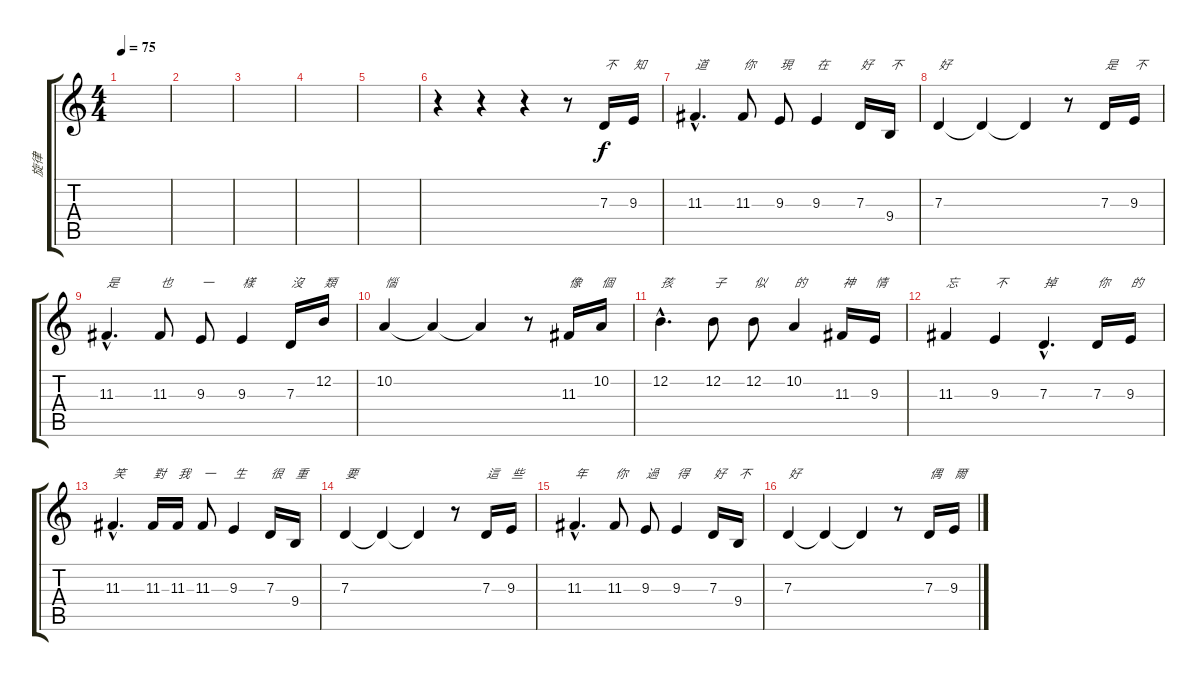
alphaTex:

\track ("旋律" "旋律") {instrument violin}
\staff {score tabs}
\tuning (E4 B3 G3 D3 A2 E2) {hide}
\ts (4 4)
\tempo 75
\clef g2
\ks c
|
|
|
|
|
r.4 r.4 r.4 r.8 7.3.16{txt "不"} 9.3.16{txt "知"} |
11.3{hac}.4{d txt "道"} 11.3.8{txt "你"} 9.3.8{txt "現"} 9.3.4{txt "在"} 7.3.16{txt "好"} 9.4.16{txt "不"} |
7.3.4{txt "好"} 7.3{t}.4 7.3{t}.4 r.8 7.3.16{txt "是"} 9.3.16{txt "不"} |
11.3{hac}.4{d txt "是"} 11.3.8{txt "也"} 9.3.8{txt "一"} 9.3.4{txt "樣"} 7.3.16{txt "沒"} 12.2.16{txt "類"} |
10.2.4{txt "惱"} 10.2{t}.4 10.2{t}.4 r.8 11.3.16{txt "像"} 10.2.16{txt "個"} |
12.2{hac}.4{d txt "孩"} 12.2.8{txt "子"} 12.2.8{txt "似"} 10.2.4{txt "的"} 11.3.16{txt "神"} 9.3.16{txt "情"} |
11.3.4{txt "忘"} 9.3.4{txt "不"} 7.3{hac}.4{d txt "掉"} 7.3.16{txt "你"} 9.3.16{txt "的"} |
11.3{hac}.4{d txt "笑"} 11.3.16{txt "對"} 11.3.16{txt "我"} 11.3.8{txt "一"} 9.3.4{txt "生"} 7.3.16{txt "很"} 9.4.16{txt "重"} |
7.3.4{txt "要"} 7.3{t}.4 7.3{t}.4 r.8 7.3.16{txt "這"} 9.3.16{txt "些"} |
11.3{hac}.4{d txt "年"} 11.3.8{txt "你"} 9.3.8{txt "過"} 9.3.4{txt "得"} 7.3.16{txt "好"} 9.4.16{txt "不"} |
7.3.4{txt "好"} 7.3{t}.4 7.3{t}.4 r.8 7.3.16{txt "偶"} 9.3.16{txt "爾"}
